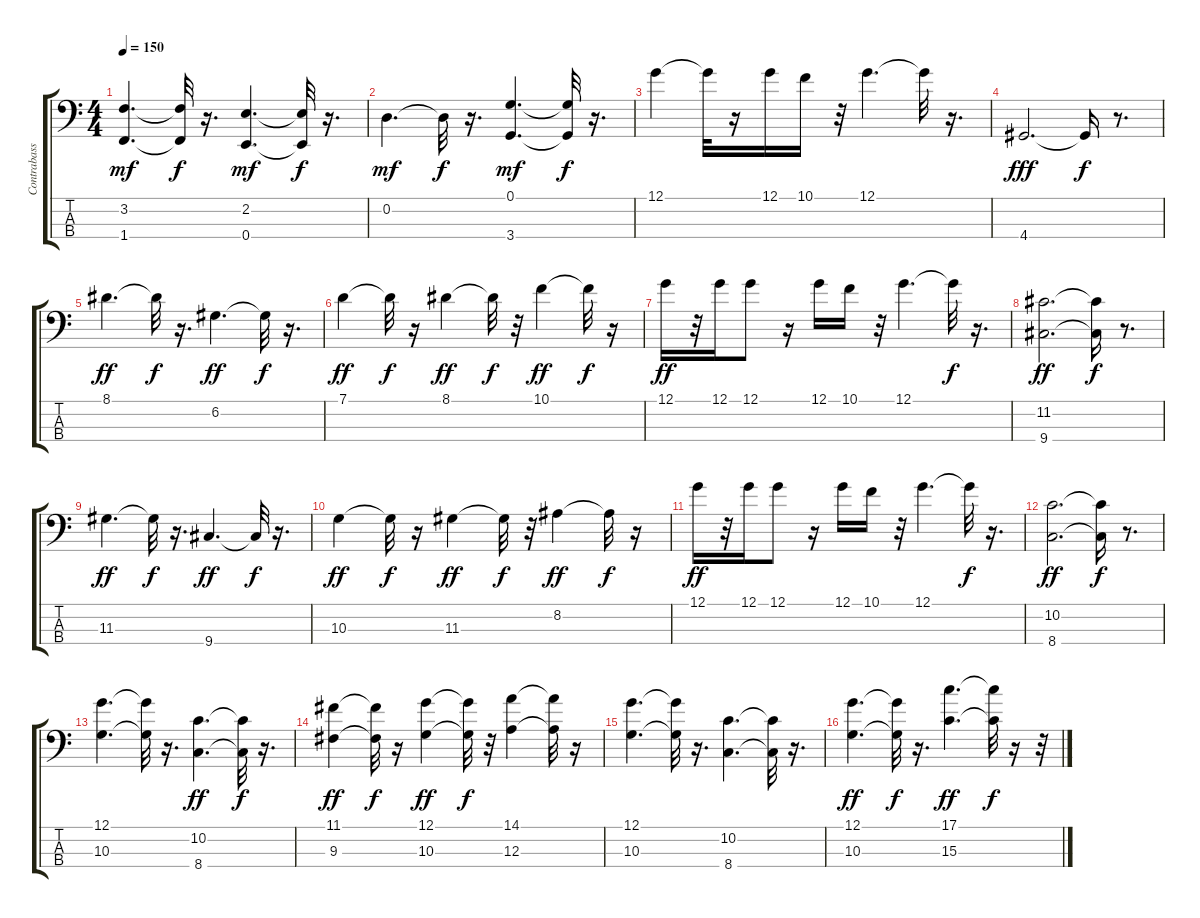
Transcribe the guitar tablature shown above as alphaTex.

\track ("Contrabass" "Contrabass") {instrument electricbassfinger}
\staff {score tabs}
\tuning (G2 D2 A1 E1) {hide}
\ts (4 4)
\tempo 150
\clef f4
\ks c
(3.2 1.4).4{d dy mf} (3.2{t} 1.4{t}).32{dy f} r.16{d} (2.2 0.4).4{d dy mf} (2.2{t} 0.4{t}).32{dy f} r.16{d} |
0.2.4{d dy mf} 0.2{t}.32{dy f} r.16{d} (0.1 3.4).4{d dy mf} (0.1{t} 3.4{t}).32{dy f} r.16{d} |
12.1.4 12.1{t}.32 r.16 12.1.16 10.1.16 r.32 12.1.4{d} 12.1{t}.32 r.16{d} |
4.4.2{d dy fff} 4.4{t}.16{dy f} r.8{d} |
8.1.4{d dy ff} 8.1{t}.32{dy f} r.16{d} 6.2.4{d dy ff} 6.2{t}.32{dy f} r.16{d} |
7.1.4{dy ff} 7.1{t}.32{dy f} r.16 8.1.4{dy ff} 8.1{t}.32{dy f} r.32 10.1.4{dy ff} 10.1{t}.32{dy f} r.16 |
12.1.16{dy ff} r.32 12.1.16 12.1.8 r.16 12.1.16 10.1.16 r.32 12.1.4{d} 12.1{t}.32{dy f} r.16{d} |
(11.2 9.4).2{d dy ff} (11.2{t} 9.4{t}).16{dy f} r.8{d} |
11.3.4{d dy ff} 11.3{t}.32{dy f} r.16{d} 9.4.4{d dy ff} 9.4{t}.32{dy f} r.16{d} |
10.3.4{dy ff} 10.3{t}.32{dy f} r.16 11.3.4{dy ff} 11.3{t}.32{dy f} r.32 8.2.4{dy ff} 8.2{t}.32{dy f} r.16 |
12.1.16{dy ff} r.32 12.1.16 12.1.8 r.16 12.1.16 10.1.16 r.32 12.1.4{d} 12.1{t}.32{dy f} r.16{d} |
(10.2 8.4).2{d dy ff} (10.2{t} 8.4{t}).16{dy f} r.8{d} |
(12.1 10.3).4{d} (12.1{t} 10.3{t}).32 r.16{d} (10.2 8.4).4{d dy ff} (10.2{t} 8.4{t}).32{dy f} r.16{d} |
(11.1 9.3).4{dy ff} (11.1{t} 9.3{t}).32{dy f} r.16 (12.1 10.3).4{dy ff} (12.1{t} 10.3{t}).32{dy f} r.32 (14.1 12.3).4 (14.1{t} 12.3{t}).32 r.16 |
(12.1 10.3).4{d} (12.1{t} 10.3{t}).32 r.16{d} (10.2 8.4).4{d} (10.2{t} 8.4{t}).32 r.16{d} |
(12.1 10.3).4{d dy ff} (12.1{t} 10.3{t}).32{dy f} r.16{d} (17.1 15.3).4{d dy ff} (17.1{t} 15.3{t}).32{dy f} r.16 r.32
